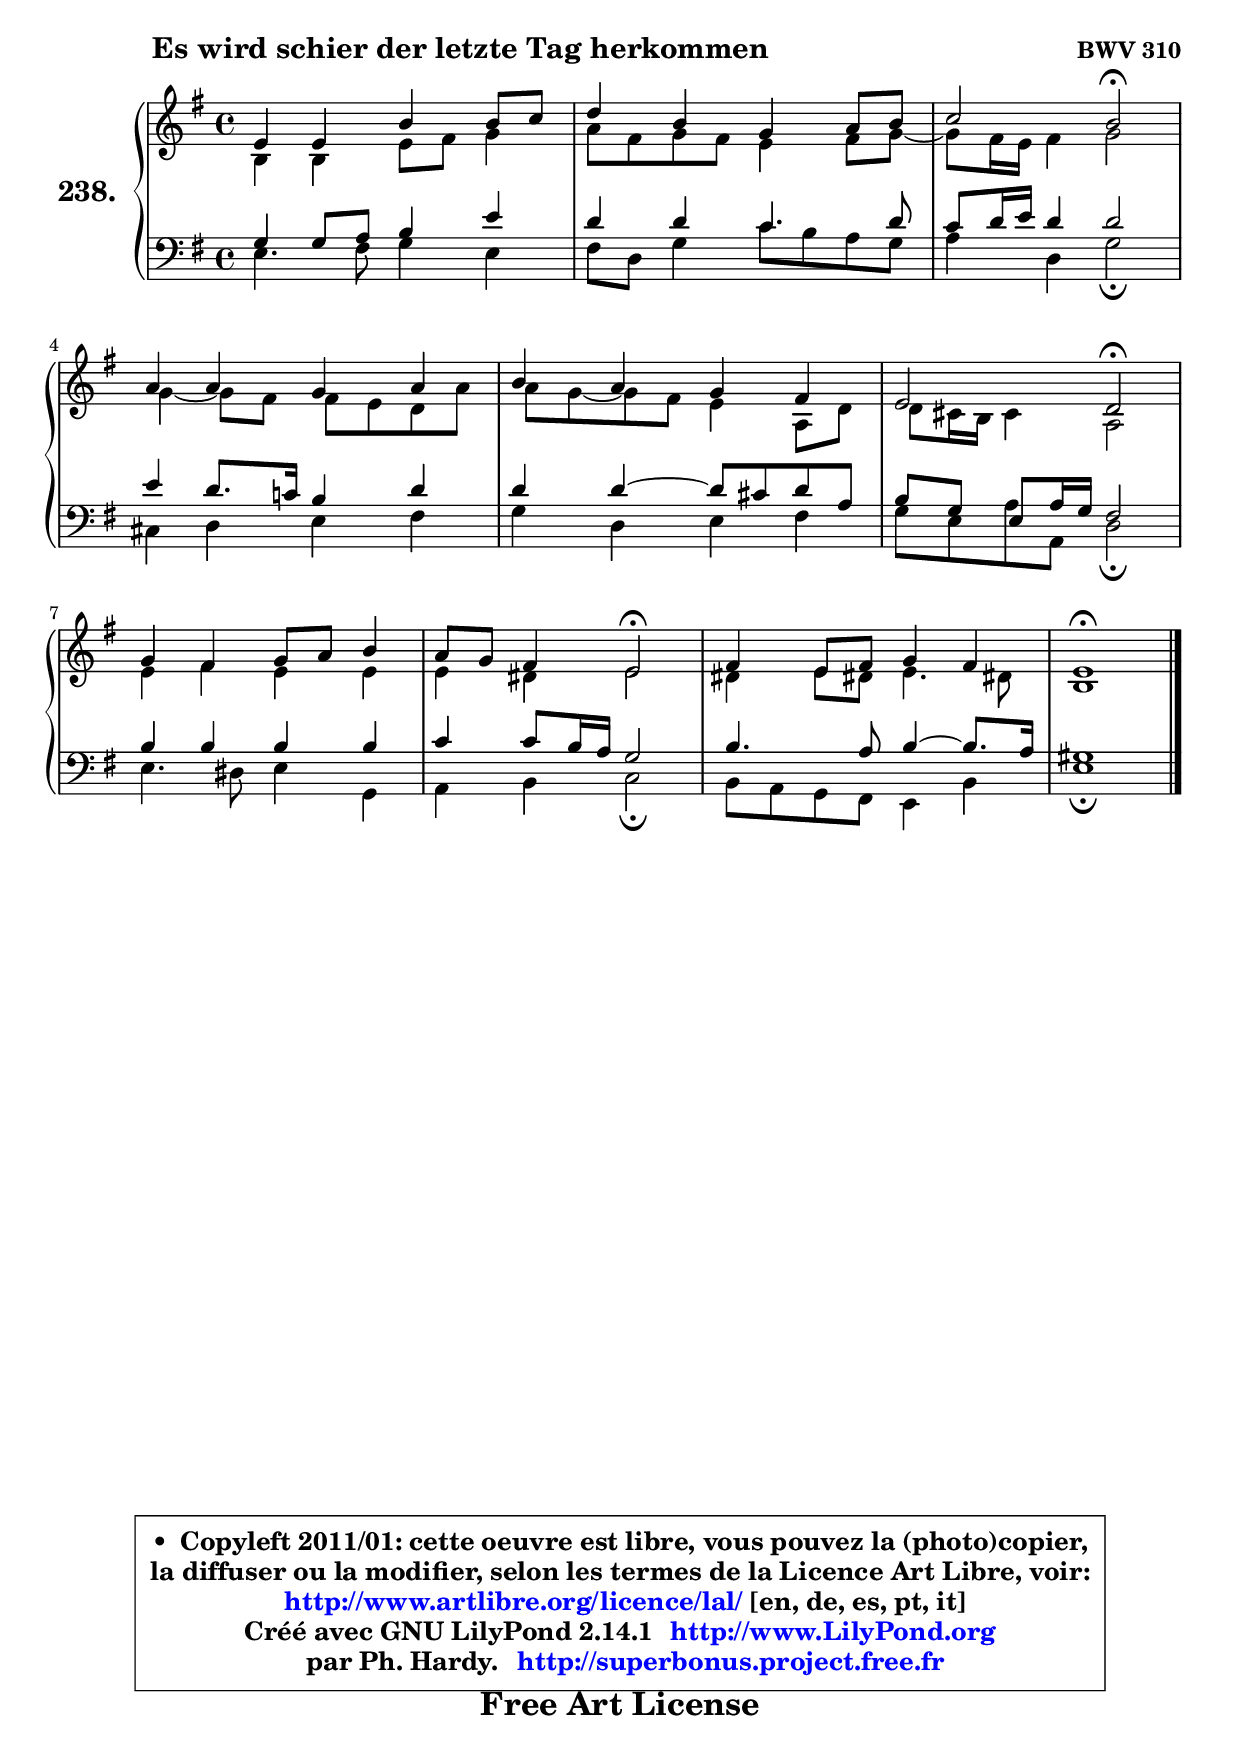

\version "2.14.1"

    \paper {
%	system-system-spacing #'padding = #0.1
%	score-system-spacing #'padding = #0.1
%	ragged-bottom = ##f
%	ragged-last-bottom = ##f
	}

    \header {
      opus = \markup { \bold "BWV 310" }
      piece = \markup { \hspace #9 \fontsize #2 \bold "Es wird schier der letzte Tag herkommen" }
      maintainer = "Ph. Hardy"
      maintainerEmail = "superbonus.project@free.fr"
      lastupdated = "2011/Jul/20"
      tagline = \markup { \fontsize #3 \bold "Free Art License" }
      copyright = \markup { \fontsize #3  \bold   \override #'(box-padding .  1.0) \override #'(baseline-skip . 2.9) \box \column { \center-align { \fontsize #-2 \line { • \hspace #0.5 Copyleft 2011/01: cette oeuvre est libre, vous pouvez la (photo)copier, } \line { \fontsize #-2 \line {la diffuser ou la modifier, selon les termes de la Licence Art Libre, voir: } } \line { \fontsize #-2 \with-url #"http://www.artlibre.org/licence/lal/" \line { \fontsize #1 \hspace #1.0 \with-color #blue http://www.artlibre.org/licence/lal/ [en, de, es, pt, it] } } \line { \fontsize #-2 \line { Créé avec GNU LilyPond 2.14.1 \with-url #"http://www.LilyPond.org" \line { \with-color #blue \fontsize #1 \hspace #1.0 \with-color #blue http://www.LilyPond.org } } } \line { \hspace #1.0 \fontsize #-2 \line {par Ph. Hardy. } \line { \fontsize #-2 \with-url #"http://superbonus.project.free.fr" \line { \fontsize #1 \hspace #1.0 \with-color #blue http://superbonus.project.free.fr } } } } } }

	  }

  guidemidi = {
        R1 |
        R1 |
        r2 \tempo 4 = 34 r2 \tempo 4 = 78 |
        R1 |
        R1 |
        r2 \tempo 4 = 34 r2 \tempo 4 = 78 |
        R1 |
        r2 \tempo 4 = 34 r2 \tempo 4 = 78 |
        R1 |
        \tempo 4 = 40 r1 |
	}

  upper = {
	\time 4/4
	\key e \minor
	\clef treble
	\voiceOne
	<< { 
	% SOPRANO
	\set Voice.midiInstrument = "acoustic grand"
	\relative c' {
        e4 e b' b8 c |
        d4 b g a8 b |
        c2 b\fermata |
        a4 a g a |
        b4 a g fis |
        e2 d\fermata |
        g4 fis g8 a b4 |
        a8 g fis4 e2\fermata |
        fis4 e8 fis g4 fis |
        e1\fermata |
        \bar "|."
	} % fin de relative
	}

	\context Voice="1" { \voiceTwo 
	% ALTO
	\set Voice.midiInstrument = "acoustic grand"
	\relative c' {
        b4 b e8 fis g4 |
        a8 fis g fis e4 fis8 g ~ |
	g8 fis16 e fis4 g2 |
        g4 ~ g8 fis fis e8 d a' |
        a8 g ~ g fis e4 a,8 d |
        d8 cis16 b cis4 a2 |
        e'4 fis e e |
        e4 dis e2 |
        dis4 e8 dis! e4. dis!8 |
        b1 |
        \bar "|."
	} % fin de relative
	\oneVoice
	} >>
	}

    lower = {
	\time 4/4
	\key e \minor
	\clef bass
        \mergeDifferentlyDottedOn
	\voiceOne
	<< { 
	% TENOR
	\set Voice.midiInstrument = "acoustic grand"
	\relative c' {
        g4 g8 a b4 e |
        d4 d c4. d8 |
        c8 d16 e d4 d2 |
        e4 d8. c!16 b4 d |
        d4 d4 ~ d8 cis8 d8 a |
        b8 g e a16 g fis2 |
        b4 b b b |
        c4 c8 b16 a g2 |
        b4. a8 b4 ~ b8. a16 |
        gis1 |
        \bar "|."
	} % fin de relative
	}
	\context Voice="1" { \voiceTwo 
	% BASS
	\set Voice.midiInstrument = "acoustic grand"
	\relative c {
        e4. fis8 g4 e |
        fis8 d g4 c8 b a g |
        a4 d, g2\fermata |
        cis,4 d e fis |
        g4 d e fis |
        g8 e a a, d2\fermata |
        e4. dis8 e4 g, |
        a4 b c2\fermata |
        b8 a g fis e4 b' |
        e1\fermata |
        \bar "|."
	} % fin de relative
	\oneVoice
	} >>
	}


    \score { 

	\new PianoStaff <<
	\set PianoStaff.instrumentName = \markup { \bold \huge "238." }
	\new Staff = "upper" \upper
	\new Staff = "lower" \lower
	>>

    \layout {
%	ragged-last = ##f
	   }

         } % fin de score

  \score {
    \unfoldRepeats { << \guidemidi \upper \lower >> }
    \midi {
    \context {
     \Staff
      \remove "Staff_performer"
               }

     \context {
      \Voice
       \consists "Staff_performer"
                }

     \context { 
      \Score
      tempoWholesPerMinute = #(ly:make-moment 78 4)
		}
	    }
	}

